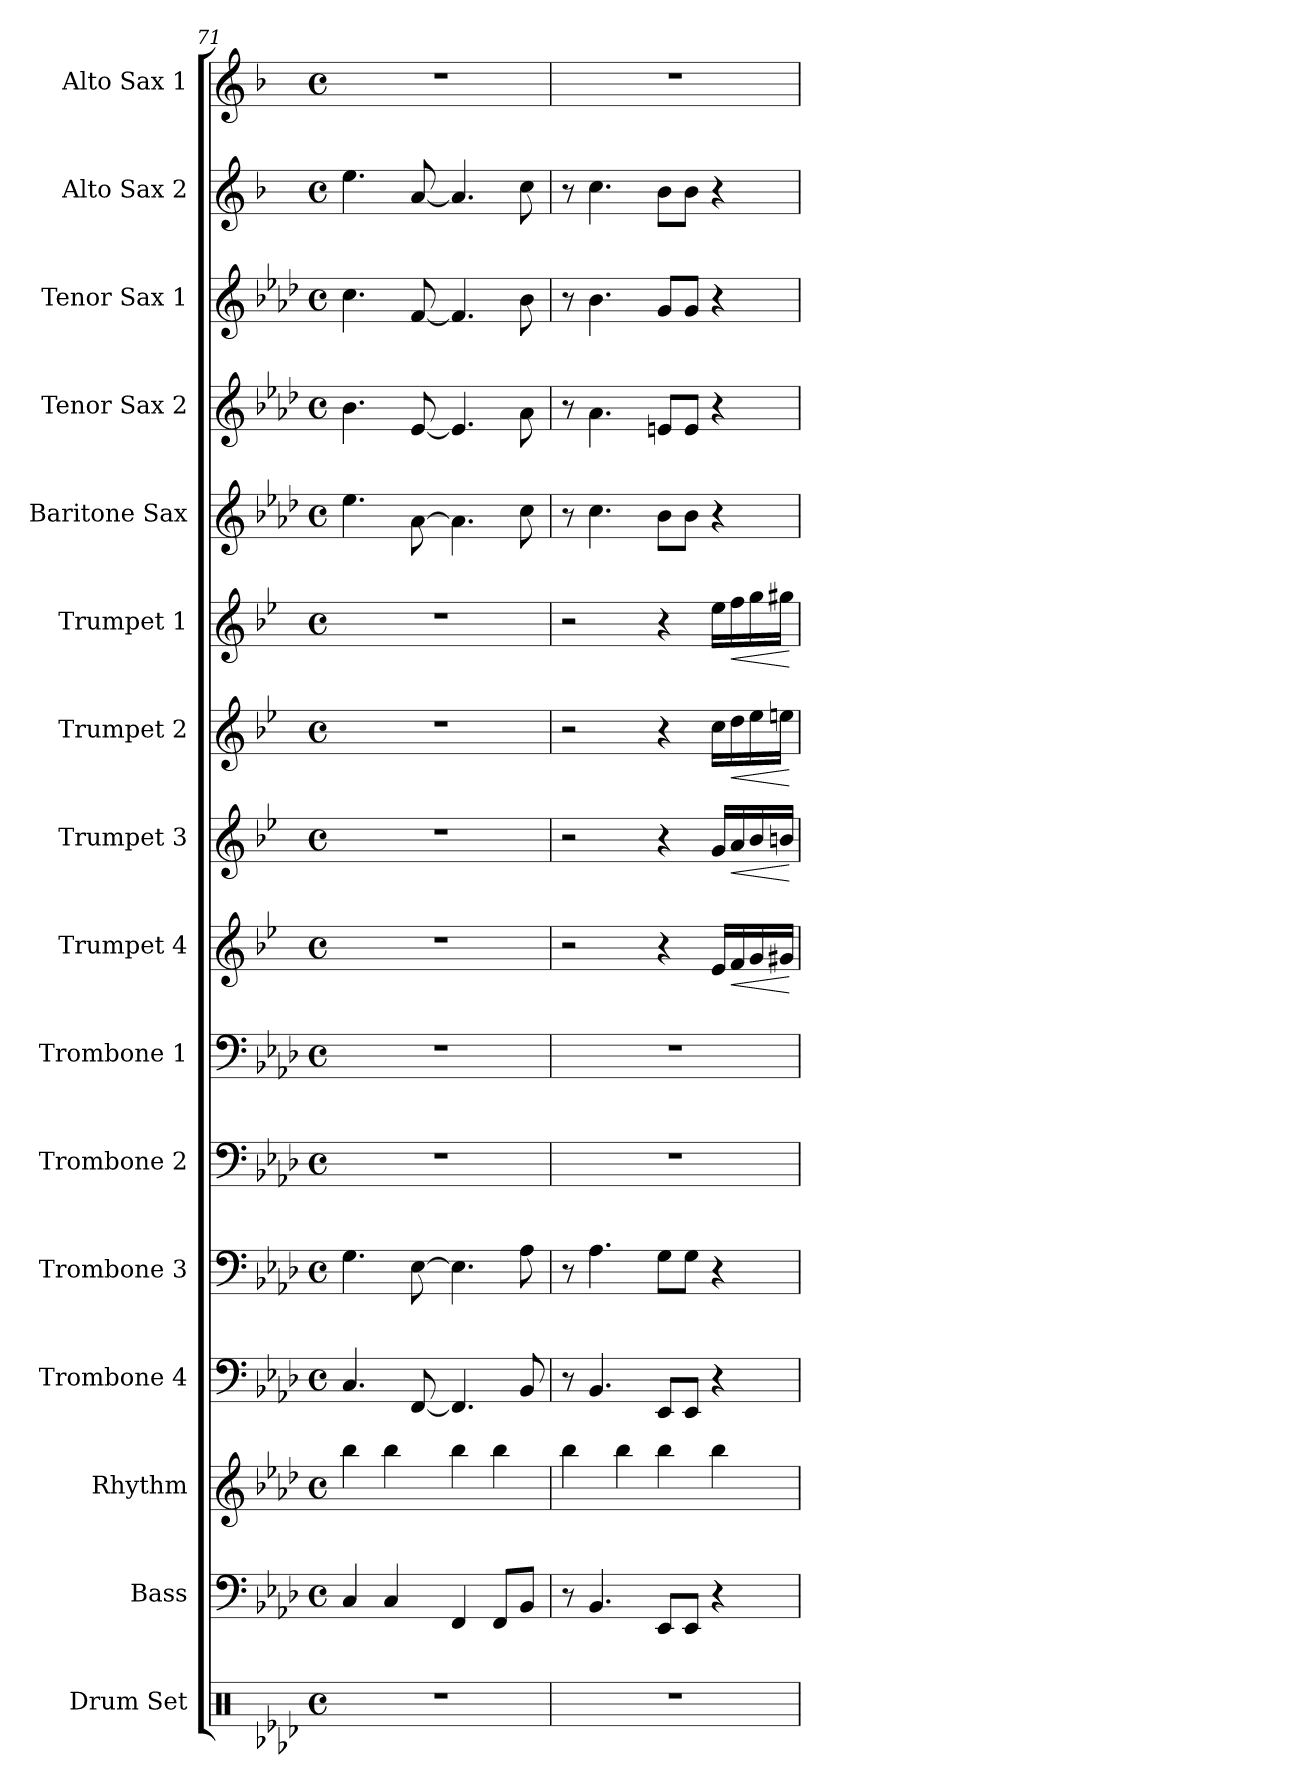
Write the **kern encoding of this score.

**kern	**kern	**kern	**kern	**kern	**kern	**kern	**kern	**dynam	**kern	**dynam	**kern	**dynam	**kern	**dynam	**kern	**kern	**kern	**kern	**kern
*part16	*part15	*part14	*part13	*part12	*part11	*part10	*part9	*part9	*part8	*part8	*part7	*part7	*part6	*part6	*part5	*part4	*part3	*part2	*part1
*staff16	*staff15	*staff14	*staff13	*staff12	*staff11	*staff10	*staff9	*staff9	*staff8	*staff8	*staff7	*staff7	*staff6	*staff6	*staff5	*staff4	*staff3	*staff2	*staff1
*I"Drum Set	*I"Bass	*I"Rhythm	*I"Trombone 4	*I"Trombone 3	*I"Trombone 2	*I"Trombone 1	*I"Trumpet 4	*	*I"Trumpet 3	*	*I"Trumpet 2	*	*I"Trumpet 1	*	*I"Baritone Sax	*I"Tenor Sax 2	*I"Tenor Sax 1	*I"Alto Sax 2	*I"Alto Sax 1
*I'Drums	*I'Bass	*	*	*	*	*	*I'Tpt 4	*	*I'Tpt 3	*	*I'Tpt 2	*	*I'Tpt 1	*	*I'Bari Sax	*I'Tenor 2	*I'Tenor 1	*I'Alto 2	*I'Alto 1
*clefX	*clefF4	*clefG2	*clefF4	*clefF4	*clefF4	*clefF4	*clefG2	*	*clefG2	*	*clefG2	*	*clefG2	*	*clefG2	*clefG2	*clefG2	*clefG2	*clefG2
*	*ITrd7c12	*ITrd7c12	*	*	*	*	*ITrd1c2	*	*ITrd1c2	*	*ITrd1c2	*	*ITrd1c2	*	*ITrd12c21	*ITrd8c14	*ITrd8c14	*ITrd5c9	*ITrd5c9
*k[b-e-a-d-]	*k[b-e-a-d-]	*k[b-e-a-d-]	*k[b-e-a-d-]	*k[b-e-a-d-]	*k[b-e-a-d-]	*k[b-e-a-d-]	*k[b-e-a-d-]	*	*k[b-e-a-d-]	*	*k[b-e-a-d-]	*	*k[b-e-a-d-]	*	*k[b-e-a-d-]	*k[b-e-a-d-]	*k[b-e-a-d-]	*k[b-e-a-d-]	*k[b-e-a-d-]
*A-:	*A-:	*A-:	*A-:	*A-:	*A-:	*A-:	*A-:	*	*A-:	*	*A-:	*	*A-:	*	*A-:	*A-:	*A-:	*A-:	*A-:
*M4/4	*M4/4	*M4/4	*M4/4	*M4/4	*M4/4	*M4/4	*M4/4	*	*M4/4	*	*M4/4	*	*M4/4	*	*M4/4	*M4/4	*M4/4	*M4/4	*M4/4
*met(c)	*met(c)	*met(c)	*met(c)	*met(c)	*met(c)	*met(c)	*met(c)	*	*met(c)	*	*met(c)	*	*met(c)	*	*met(c)	*met(c)	*met(c)	*met(c)	*met(c)
=71	=71	=71	=71	=71	=71	=71	=71	=71	=71	=71	=71	=71	=71	=71	=71	=71	=71	=71	=71
1r	4CC/	4b-\	4.C/	4.G\	1r	1r	1r	.	1r	.	1r	.	1r	.	4.e-\	4.B-\	4.c\	4.g\	1r
.	4CC/	4b-\	.	.	.	.	.	.	.	.	.	.	.	.	.	.	.	.	.
.	.	.	[8FF/	[8E-\	.	.	.	.	.	.	.	.	.	.	[8A-\	[8E-/	[8F/	[8c/	.
.	4FFF/	4b-\	4.FF/]	4.E-\]	.	.	.	.	.	.	.	.	.	.	4.A-\]	4.E-/]	4.F/]	4.c/]	.
.	8FFF/L	4b-\	.	.	.	.	.	.	.	.	.	.	.	.	.	.	.	.	.
.	8BBB-/J	.	8BB-/	8A-\	.	.	.	.	.	.	.	.	.	.	8c\	8A-\	8B-\	8e-\	.
=72	=72	=72	=72	=72	=72	=72	=72	=72	=72	=72	=72	=72	=72	=72	=72	=72	=72	=72	=72
1r	8r	4b-\	8r	8r	1r	1r	2r	.	2r	.	2r	.	2r	.	8r	8r	8r	8r	1r
.	4.BBB-/	.	4.BB-/	4.A-\	.	.	.	.	.	.	.	.	.	.	4.c\	4.A-\	4.B-\	4.e-\	.
.	.	4b-\	.	.	.	.	.	.	.	.	.	.	.	.	.	.	.	.	.
.	8EEE-/L	4b-\	8EE-/L	8G\L	.	.	4r	.	4r	.	4r	.	4r	.	8B-\L	8En/L	8G/L	8d-\L	.
.	8EEE-/J	.	8EE-/J	8G\J	.	.	.	.	.	.	.	.	.	.	8B-\J	8E/J	8G/J	8d-\J	.
.	4r	4b-\	4r	4r	.	.	16d-/LL	.	16f/LL	.	16b-\LL	.	16dd-\LL	.	4r	4r	4r	4r	.
!	!	!	!	!	!	!	!	!LO:HP:b	!	!LO:HP:b	!	!LO:HP:b	!	!LO:HP:b	!	!	!	!	!
.	.	.	.	.	.	.	16e-/	<	16g/	<	16cc\	<	16ee-\	<	.	.	.	.	.
.	.	.	.	.	.	.	16f/	.	16a-/	.	16dd-\	.	16ff\	.	.	.	.	.	.
.	.	.	.	.	.	.	16f#X/JJ	.	16an/JJ	.	16ddn\JJ	.	16ff#X\JJ	.	.	.	.	.	.
.	.	.	.	.	.	.	.	[	.	[	.	[	.	[	.	.	.	.	.
=	=	=	=	=	=	=	=	=	=	=	=	=	=	=	=	=	=	=	=
*-	*-	*-	*-	*-	*-	*-	*-	*-	*-	*-	*-	*-	*-	*-	*-	*-	*-	*-	*-
